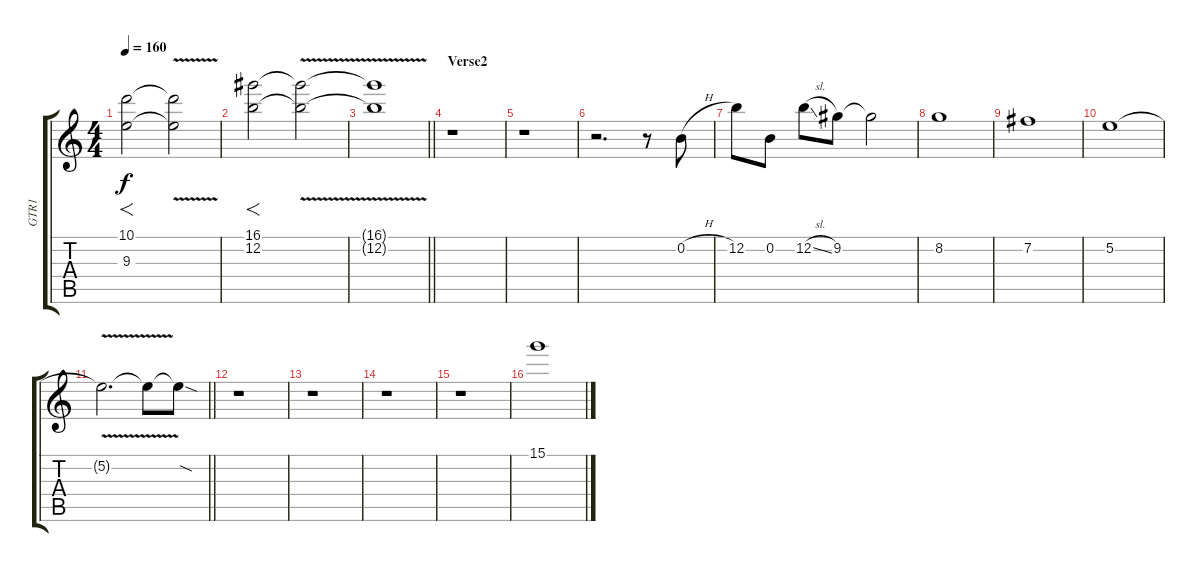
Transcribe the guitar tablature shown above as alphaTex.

\track ("GTR1" "GTR1") {instrument distortionguitar}
\staff {score tabs}
\tuning (E4 B3 G3 D3 A2 E2) {hide}
\ts (4 4)
\tempo 160
\clef g2
\ks c
(10.1 9.3).2{f dy f} (10.1{v t} 9.3{v t}).2 |
(16.1 12.2).2{f} (16.1{v t} 12.2{v t}).2 |
\barLineRight lightlight
(16.1{v t} 12.2{v t}).1 |
\section ("" "Verse2")
r.1 |
r.1 |
r.2{d} r.8 0.2{h}.8 |
12.2.8 0.2.8 12.2{sl}.8 9.2.8 9.2{t}.2 |
8.2.1 |
7.2.1 |
5.2.1 |
\barLineRight lightlight
5.2{v t}.2{d} 5.2{t}.8 5.2{sod t}.8 |
r.1 |
r.1 |
r.1 |
r.1 |
15.1.1
